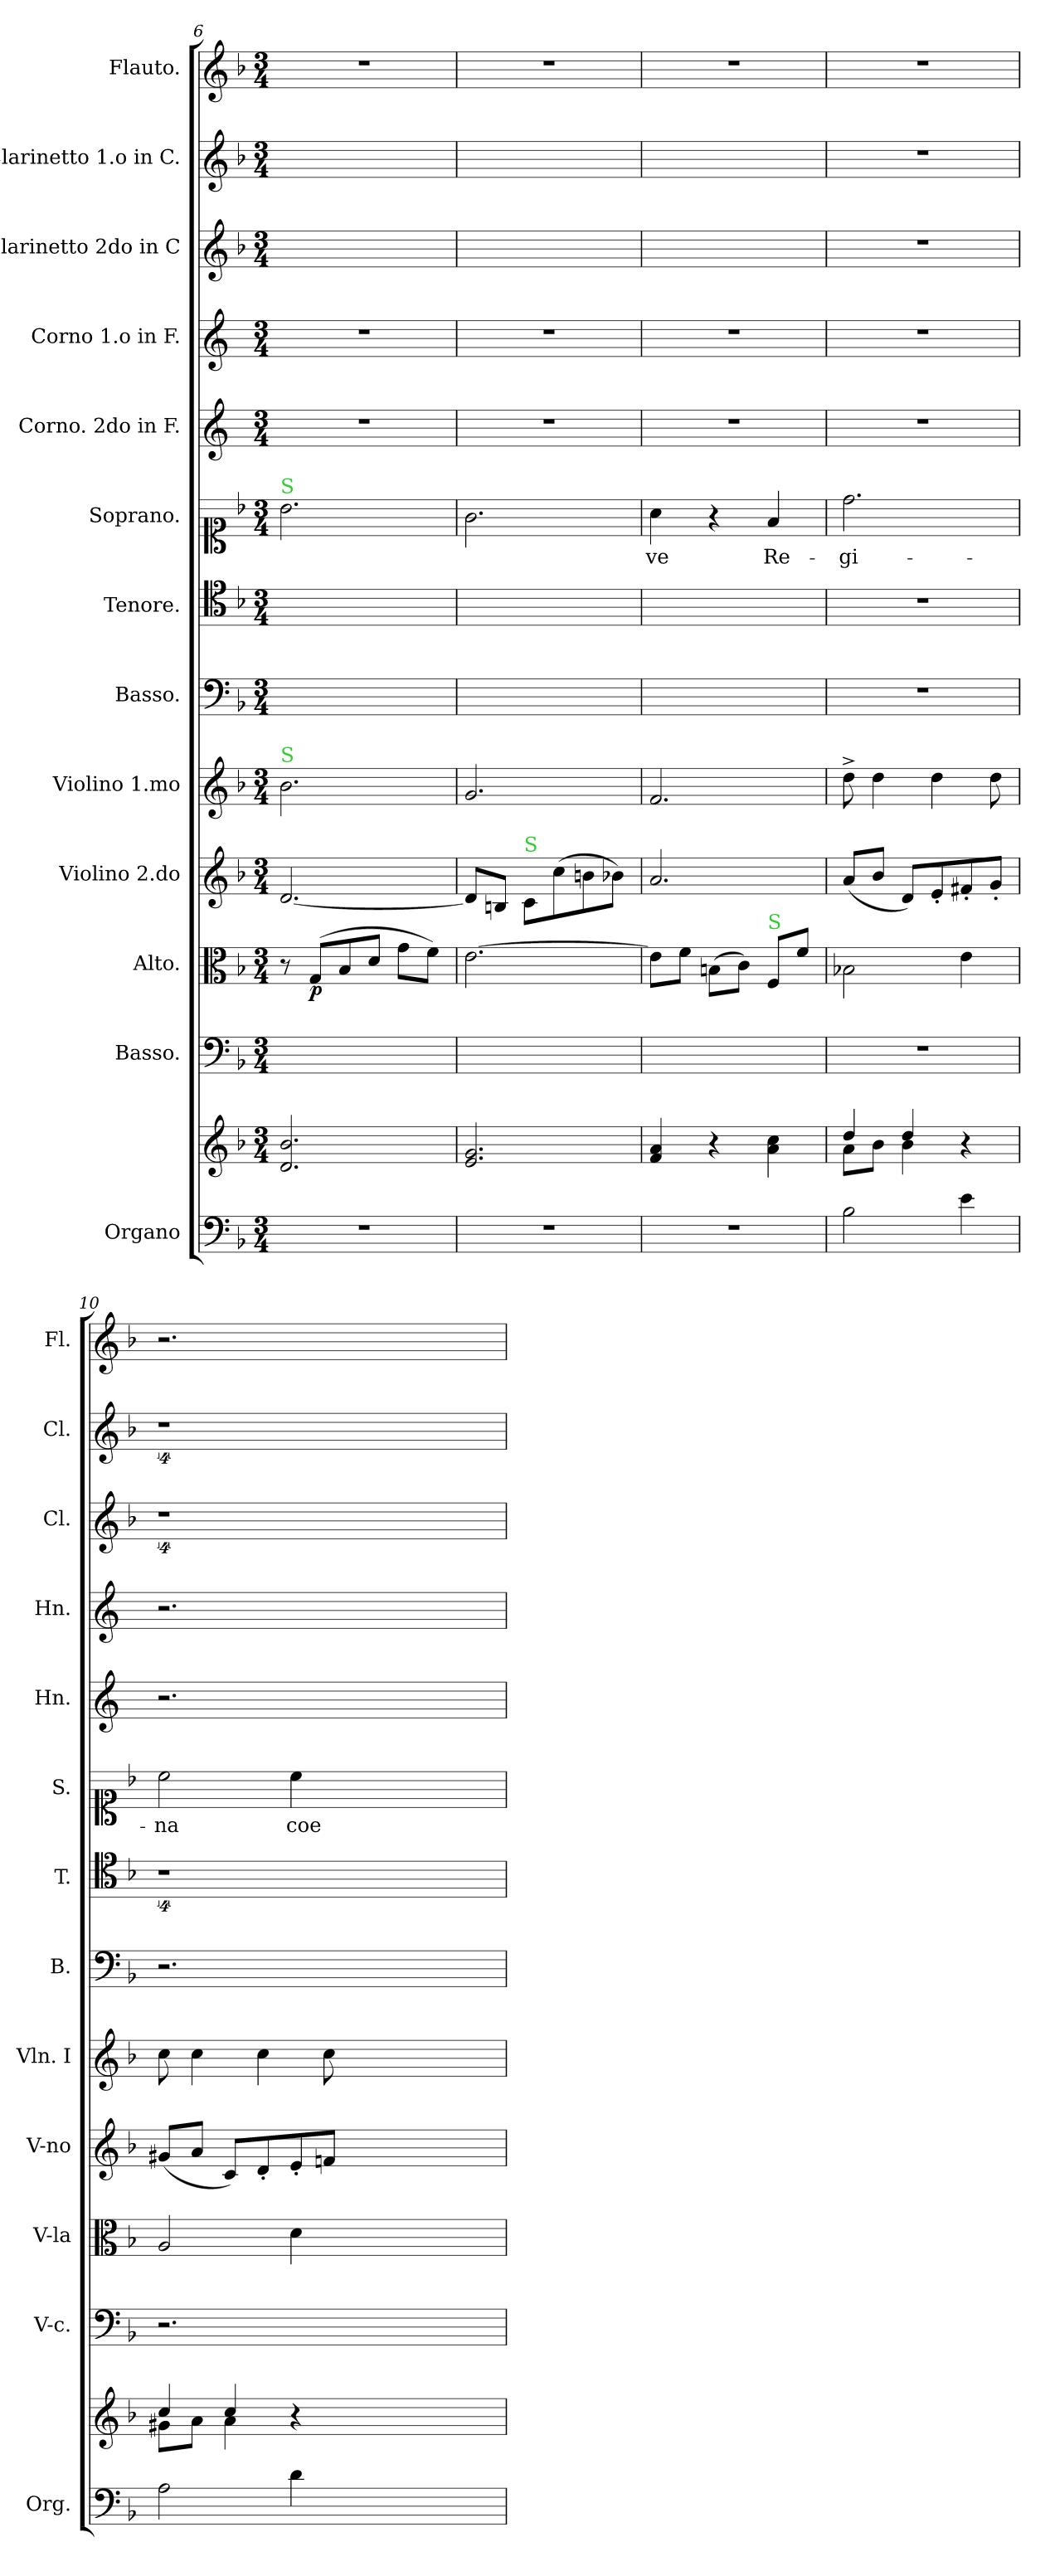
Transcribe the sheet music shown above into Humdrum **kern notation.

**kern	**kern	**kern	**kern	**dynam	**kern	**kern	**kern	**kern	**kern	**text	**kern	**kern	**kern	**kern	**kern
*part13	*part13	*part12	*part11	*part11	*part10	*part9	*part8	*part7	*part6	*part6	*part5	*part4	*part3	*part2	*part1
*staff14	*staff13	*staff12	*staff11	*staff11	*staff10	*staff9	*staff8	*staff7	*staff6	*staff6	*staff5	*staff4	*staff3	*staff2	*staff1
*I"Organo	*	*I"Basso.	*I"Alto.	*	*I"Violino 2.do	*I"Violino 1.mo	*I"Basso.	*I"Tenore.	*I"Soprano.	*	*I"Corno. 2do in F.	*I"Corno 1.o in F.	*I"Clarinetto 2do in C	*I"Clarinetto 1.o in C.	*I"Flauto.
*I'Org.	*	*I'V-c.	*I'V-la	*	*I'V-no	*I'Vln. I	*I'B.	*I'T.	*I'S.	*	*I'Hn.	*I'Hn.	*I'Cl.	*I'Cl.	*I'Fl.
*clefF4	*clefG2	*clefF4	*clefC3	*	*clefG2	*clefG2	*clefF4	*clefC4	*clefC1	*	*clefG2	*clefG2	*clefG2	*clefG2	*clefG2
*	*	*	*	*	*	*	*	*	*	*	*ITrd4c7	*ITrd4c7	*	*	*
*k[b-]	*k[b-]	*k[b-]	*k[b-]	*	*k[b-]	*k[b-]	*k[b-]	*k[b-]	*k[b-]	*	*k[b-]	*k[b-]	*k[b-]	*k[b-]	*k[b-]
*F:	*F:	*F:	*F:	*	*F:	*F:	*F:	*	*F:	*	*	*	*F:	*F:	*F:
*M3/4	*M3/4	*M3/4	*M3/4	*	*M3/4	*M3/4	*M3/4	*M3/4	*M3/4	*	*M3/4	*M3/4	*M3/4	*M3/4	*M3/4
=6	=6	=6	=6	=6	=6	=6	=6	=6	=6	=6	=6	=6	=6	=6	=6
!	!	!	!	!	!	!	!	!	!LO:TX:a:color=limegreen:t=S	!	!	!	!	!	!
!	!	!	!	!	!	!LO:TX:a:color=limegreen:t=S	!	!	!	!	!	!	!	!	!
2.r	2.d/ 2.b-/	2.ryy	8r	.	[2.d/	2.b-\	2.ryy	2.ryy	2.b-\	.	2.r	2.r	2.ryy	2.ryy	2.r
.	.	.	(8G/L	p	.	.	.	.	.	.	.	.	.	.	.
.	.	.	8B-/	.	.	.	.	.	.	.	.	.	.	.	.
.	.	.	8d/J	.	.	.	.	.	.	.	.	.	.	.	.
.	.	.	8g\L	.	.	.	.	.	.	.	.	.	.	.	.
.	.	.	8f\J)	.	.	.	.	.	.	.	.	.	.	.	.
=7	=7	=7	=7	=7	=7	=7	=7	=7	=7	=7	=7	=7	=7	=7	=7
2.r	2.e/ 2.g/	2.ryy	[2.e\	.	8d/L]	2.g/	2.ryy	2.ryy	2.g\	.	2.r	2.r	2.ryy	2.ryy	2.r
.	.	.	.	.	8Bn/J	.	.	.	.	.	.	.	.	.	.
!	!	!	!	!	!LO:TX:a:color=limegreen:t=S	!	!	!	!	!	!	!	!	!	!
.	.	.	.	.	8c/L	.	.	.	.	.	.	.	.	.	.
.	.	.	.	.	(8cc\	.	.	.	.	.	.	.	.	.	.
.	.	.	.	.	8bn\	.	.	.	.	.	.	.	.	.	.
.	.	.	.	.	8b-X\J)	.	.	.	.	.	.	.	.	.	.
=8	=8	=8	=8	=8	=8	=8	=8	=8	=8	=8	=8	=8	=8	=8	=8
2.r	4f/ 4a/	2.ryy	8e\L]	.	2.a/	2.f/	2.ryy	2.ryy	4a\	-ve	2.r	2.r	2.ryy	2.ryy	2.r
.	.	.	8f\J	.	.	.	.	.	.	.	.	.	.	.	.
.	4r	.	(8Bn\L	.	.	.	.	.	4r	.	.	.	.	.	.
.	.	.	8c\J)	.	.	.	.	.	.	.	.	.	.	.	.
!	!	!	!LO:TX:a:color=limegreen:t=S	!	!	!	!	!	!	!	!	!	!	!	!
.	4a\ 4cc\	.	8F/L	.	.	.	.	.	4f/	Re-	.	.	.	.	.
.	.	.	8f\J	.	.	.	.	.	.	.	.	.	.	.	.
=9	=9	=9	=9	=9	=9	=9	=9	=9	=9	=9	=9	=9	=9	=9	=9
*	*^	*	*	*	*	*	*	*	*	*	*	*	*	*	*
2B-\	4dd/	8a\L	2.r	2B-X\	.	(8a/L	8dd^<\	2.r	2.r	2.dd\	-gi-	2.r	2.r	2.r	2.r	2.r
.	.	8b-\J	.	.	.	8b-/J	4dd\	.	.	.	.	.	.	.	.	.
.	4dd/	4b-\	.	.	.	8d/L)	.	.	.	.	.	.	.	.	.	.
.	.	.	.	.	.	8e'/	4dd\	.	.	.	.	.	.	.	.	.
4e\	4r	4ryy	.	4e\	.	8f#X'/	.	.	.	.	.	.	.	.	.	.
.	.	.	.	.	.	8g'/J	8dd\	.	.	.	.	.	.	.	.	.
=10	=10	=10	=10	=10	=10	=10	=10	=10	=10	=10	=10	=10	=10	=10	=10	=10
2A\	4cc/	8g#X\L	2.r	2A/	.	(8g#X/L	8cc\	2.r	4%9r	2cc\	-na	2.r	2.r	4%9r	4%9r	2.r
.	.	8a\J	.	.	.	8a/J	4cc\	.	.	.	.	.	.	.	.	.
.	4cc/	4a\	.	.	.	8c/L)	.	.	.	.	.	.	.	.	.	.
.	.	.	.	.	.	8d'/	4cc\	.	.	.	.	.	.	.	.	.
4d\	4r	4ryy	.	4d\	.	8e'/	.	.	.	4cc\	coe-	.	.	.	.	.
.	.	.	.	.	.	8fn/J	8cc\	.	.	.	.	.	.	.	.	.
1.ryy	1.ryy	1.ryy	1.ryy	1.ryy	.	1.ryy	1.ryy	1.ryy	.	1.ryy	.	1.ryy	1.ryy	.	.	1.ryy
*	*v	*v	*	*	*	*	*	*	*	*	*	*	*	*	*	*
=	=	=	=	=	=	=	=	=	=	=	=	=	=	=	=
*-	*-	*-	*-	*-	*-	*-	*-	*-	*-	*-	*-	*-	*-	*-	*-
